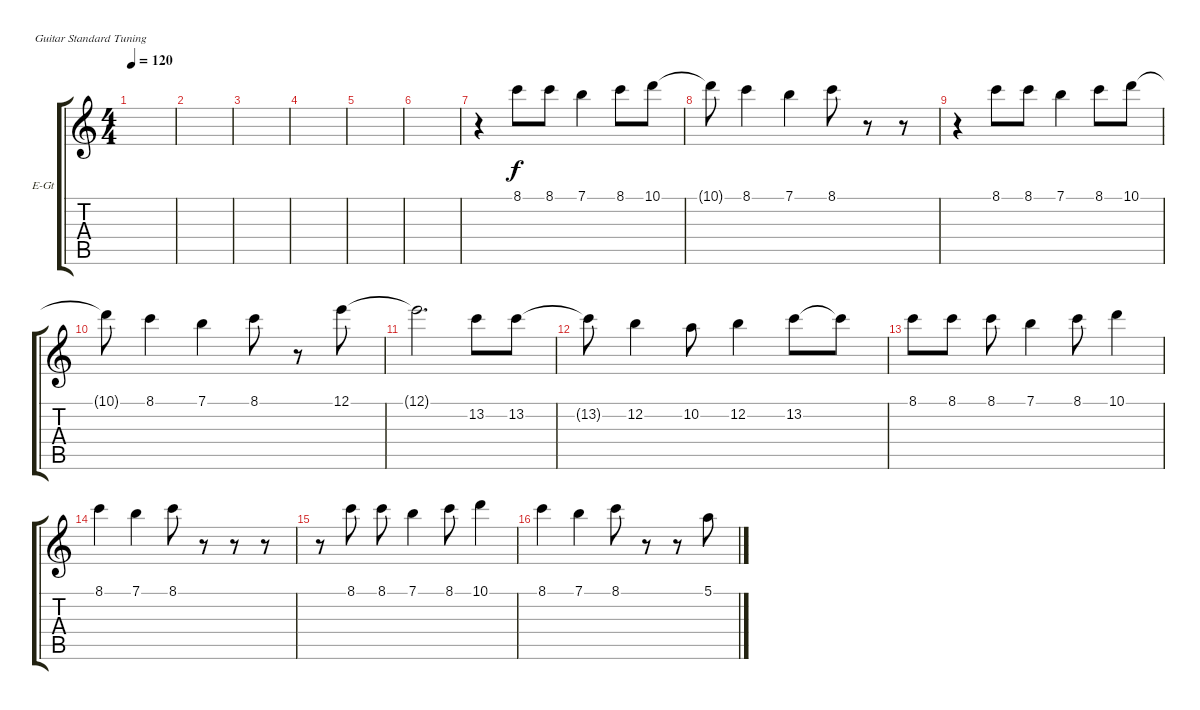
\defaultSystemsLayout 4
\bracketExtendMode groupsimilarinstruments
\firstSystemTrackNameOrientation horizontal
\otherSystemsTrackNameOrientation horizontal
\track ("E-Gt Lead Melody" "E-Gt") {instrument electricguitarclean}
\staff {score tabs}
\tuning (E4 B3 G3 D3 A2 E2)
\ts (4 4)
\tempo 120
\clef g2
\scale
0.333333
\ks c
|
\scale
0.333333 |
\scale
0.333333 |
\scale
0.333333 |
|
|
r.4 8.1.8 8.1.8 7.1.4 8.1.8 10.1.8 |
10.1{t}.8 8.1.4 7.1.4 8.1.8 r.8 r.8 |
r.4 8.1.8 8.1.8 7.1.4 8.1.8 10.1.8 |
10.1{t}.8 8.1.4 7.1.4 8.1.8 r.8 12.1.8 |
12.1{t}.2{d} 13.2.8 13.2.8 |
13.2{t}.8 12.2.4 10.2.8 12.2.4 13.2.8 13.2{t}.8 |
8.1.8 8.1.8 8.1.8 7.1.4 8.1.8 10.1.4 |
8.1.4 7.1.4 8.1.8 r.8 r.8 r.8 |
r.8 8.1.8 8.1.8 7.1.4 8.1.8 10.1.4 |
8.1.4 7.1.4 8.1.8 r.8 r.8 5.1.8
